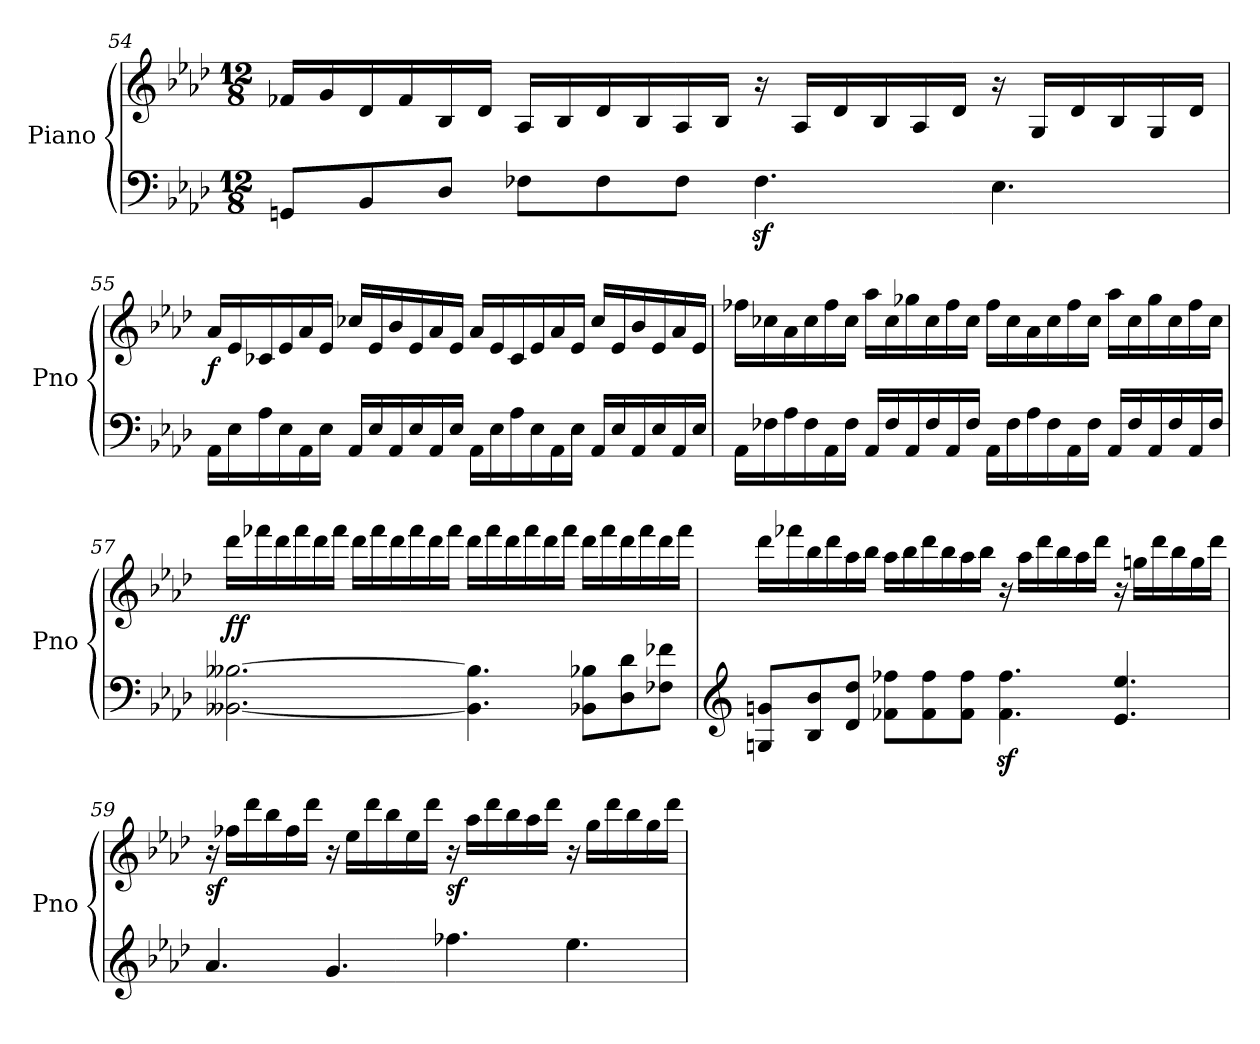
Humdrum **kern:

**kern	**kern	**dynam
*part1	*part1	*part1
*staff2	*staff1	*staff1/2
*I"Piano	*	*
*I'Pno	*	*
*clefF4	*clefG2	*
*k[b-e-a-d-]	*k[b-e-a-d-]	*
*A-:	*A-:	*
*M12/8	*M12/8	*
=54	=54	=54
8GGn/L	16f-X/LL	.
.	16g/	.
8BB-/	16d-/	.
.	16f-/	.
8D-/J	16B-/	.
.	16d-/JJ	.
8F-X\L	16A-/LL	.
.	16B-/	.
8F-\	16d-/	.
.	16B-/	.
8F-\J	16A-/	.
.	16B-/JJ	.
4.F-z<\	16r	.
.	16A-/LL	.
.	16d-/	.
.	16B-/	.
.	16A-/	.
.	16d-/JJ	.
4.E-\	16r	.
.	16G/LL	.
.	16d-/	.
.	16B-/	.
.	16G/	.
.	16d-/JJ	.
=55	=55	=55
!	!	!LO:DY:b
16AA-\LL	16a-/LL	f
16E-\	16e-/	.
16A-\	16c-X/	.
16E-\	16e-/	.
16AA-\	16a-/	.
16E-\JJ	16e-/JJ	.
16AA-/LL	16cc-X/LL	.
16E-/	16e-/	.
16AA-/	16b-/	.
16E-/	16e-/	.
16AA-/	16a-/	.
16E-/JJ	16e-/JJ	.
16AA-\LL	16a-/LL	.
16E-\	16e-/	.
16A-\	16c-/	.
16E-\	16e-/	.
16AA-\	16a-/	.
16E-\JJ	16e-/JJ	.
16AA-/LL	16cc-/LL	.
16E-/	16e-/	.
16AA-/	16b-/	.
16E-/	16e-/	.
16AA-/	16a-/	.
16E-/JJ	16e-/JJ	.
=56	=56	=56
16AA-\LL	16ff-X\LL	.
16F-X\	16cc-X\	.
16A-\	16a-\	.
16F-\	16cc-\	.
16AA-\	16ff-\	.
16F-\JJ	16cc-\JJ	.
16AA-/LL	16aa-\LL	.
16F-/	16cc-\	.
16AA-/	16gg-X\	.
16F-/	16cc-\	.
16AA-/	16ff-\	.
16F-/JJ	16cc-\JJ	.
16AA-\LL	16ff-\LL	.
16F-\	16cc-\	.
16A-\	16a-\	.
16F-\	16cc-\	.
16AA-\	16ff-\	.
16F-\JJ	16cc-\JJ	.
16AA-/LL	16aa-\LL	.
16F-/	16cc-\	.
16AA-/	16gg-\	.
16F-/	16cc-\	.
16AA-/	16ff-\	.
16F-/JJ	16cc-\JJ	.
=57	=57	=57
!	!	!LO:DY:b
[2.BB--X\ [2.B--X\	16ddd-\LL	ff
.	16fff-X\	.
.	16ddd-\	.
.	16fff-\	.
.	16ddd-\	.
.	16fff-\JJ	.
.	16ddd-\LL	.
.	16fff-\	.
.	16ddd-\	.
.	16fff-\	.
.	16ddd-\	.
.	16fff-\JJ	.
4.BB--\] 4.B--\]	16ddd-\LL	.
.	16fff-\	.
.	16ddd-\	.
.	16fff-\	.
.	16ddd-\	.
.	16fff-\JJ	.
8BB-X\ 8B-X\L	16ddd-\LL	.
.	16fff-\	.
8D-\ 8d-\	16ddd-\	.
.	16fff-\	.
8F-X\ 8f-X\J	16ddd-\	.
.	16fff-\JJ	.
=58	=58	=58
*clefG2	*	*
8Gn/ 8gn/L	16ddd-\LL	.
.	16fff-X\	.
8B-/ 8b-/	16bb-\	.
.	16ddd-\	.
8d-/ 8dd-/J	16aa-\	.
.	16bb-\JJ	.
8f-X\ 8ff-X\L	16aa-\LL	.
.	16bb-\	.
8f-\ 8ff-\	16ddd-\	.
.	16bb-\	.
8f-\ 8ff-\J	16aa-\	.
.	16bb-\JJ	.
4.f-\z< 4.ff-\z<	16r	.
.	16aa-\LL	.
.	16ddd-\	.
.	16bb-\	.
.	16aa-\	.
.	16ddd-\JJ	.
4.e-/ 4.ee-/	16r	.
.	16ggn\LL	.
.	16ddd-\	.
.	16bb-\	.
.	16gg\	.
.	16ddd-\JJ	.
=59	=59	=59
!	!	!LO:DY:b
4.a-/	16r	sf
.	16ff-X\LL	.
.	16ddd-\	.
.	16bb-\	.
.	16ff-\	.
.	16ddd-\JJ	.
4.g/	16r	.
.	16ee-\LL	.
.	16ddd-\	.
.	16bb-\	.
.	16ee-\	.
.	16ddd-\JJ	.
!	!	!LO:DY:b
4.ff-X\	16r	sf
.	16aa-\LL	.
.	16ddd-\	.
.	16bb-\	.
.	16aa-\	.
.	16ddd-\JJ	.
4.ee-\	16r	.
.	16gg\LL	.
.	16ddd-\	.
.	16bb-\	.
.	16gg\	.
.	16ddd-\JJ	.
=	=	=
*-	*-	*-
